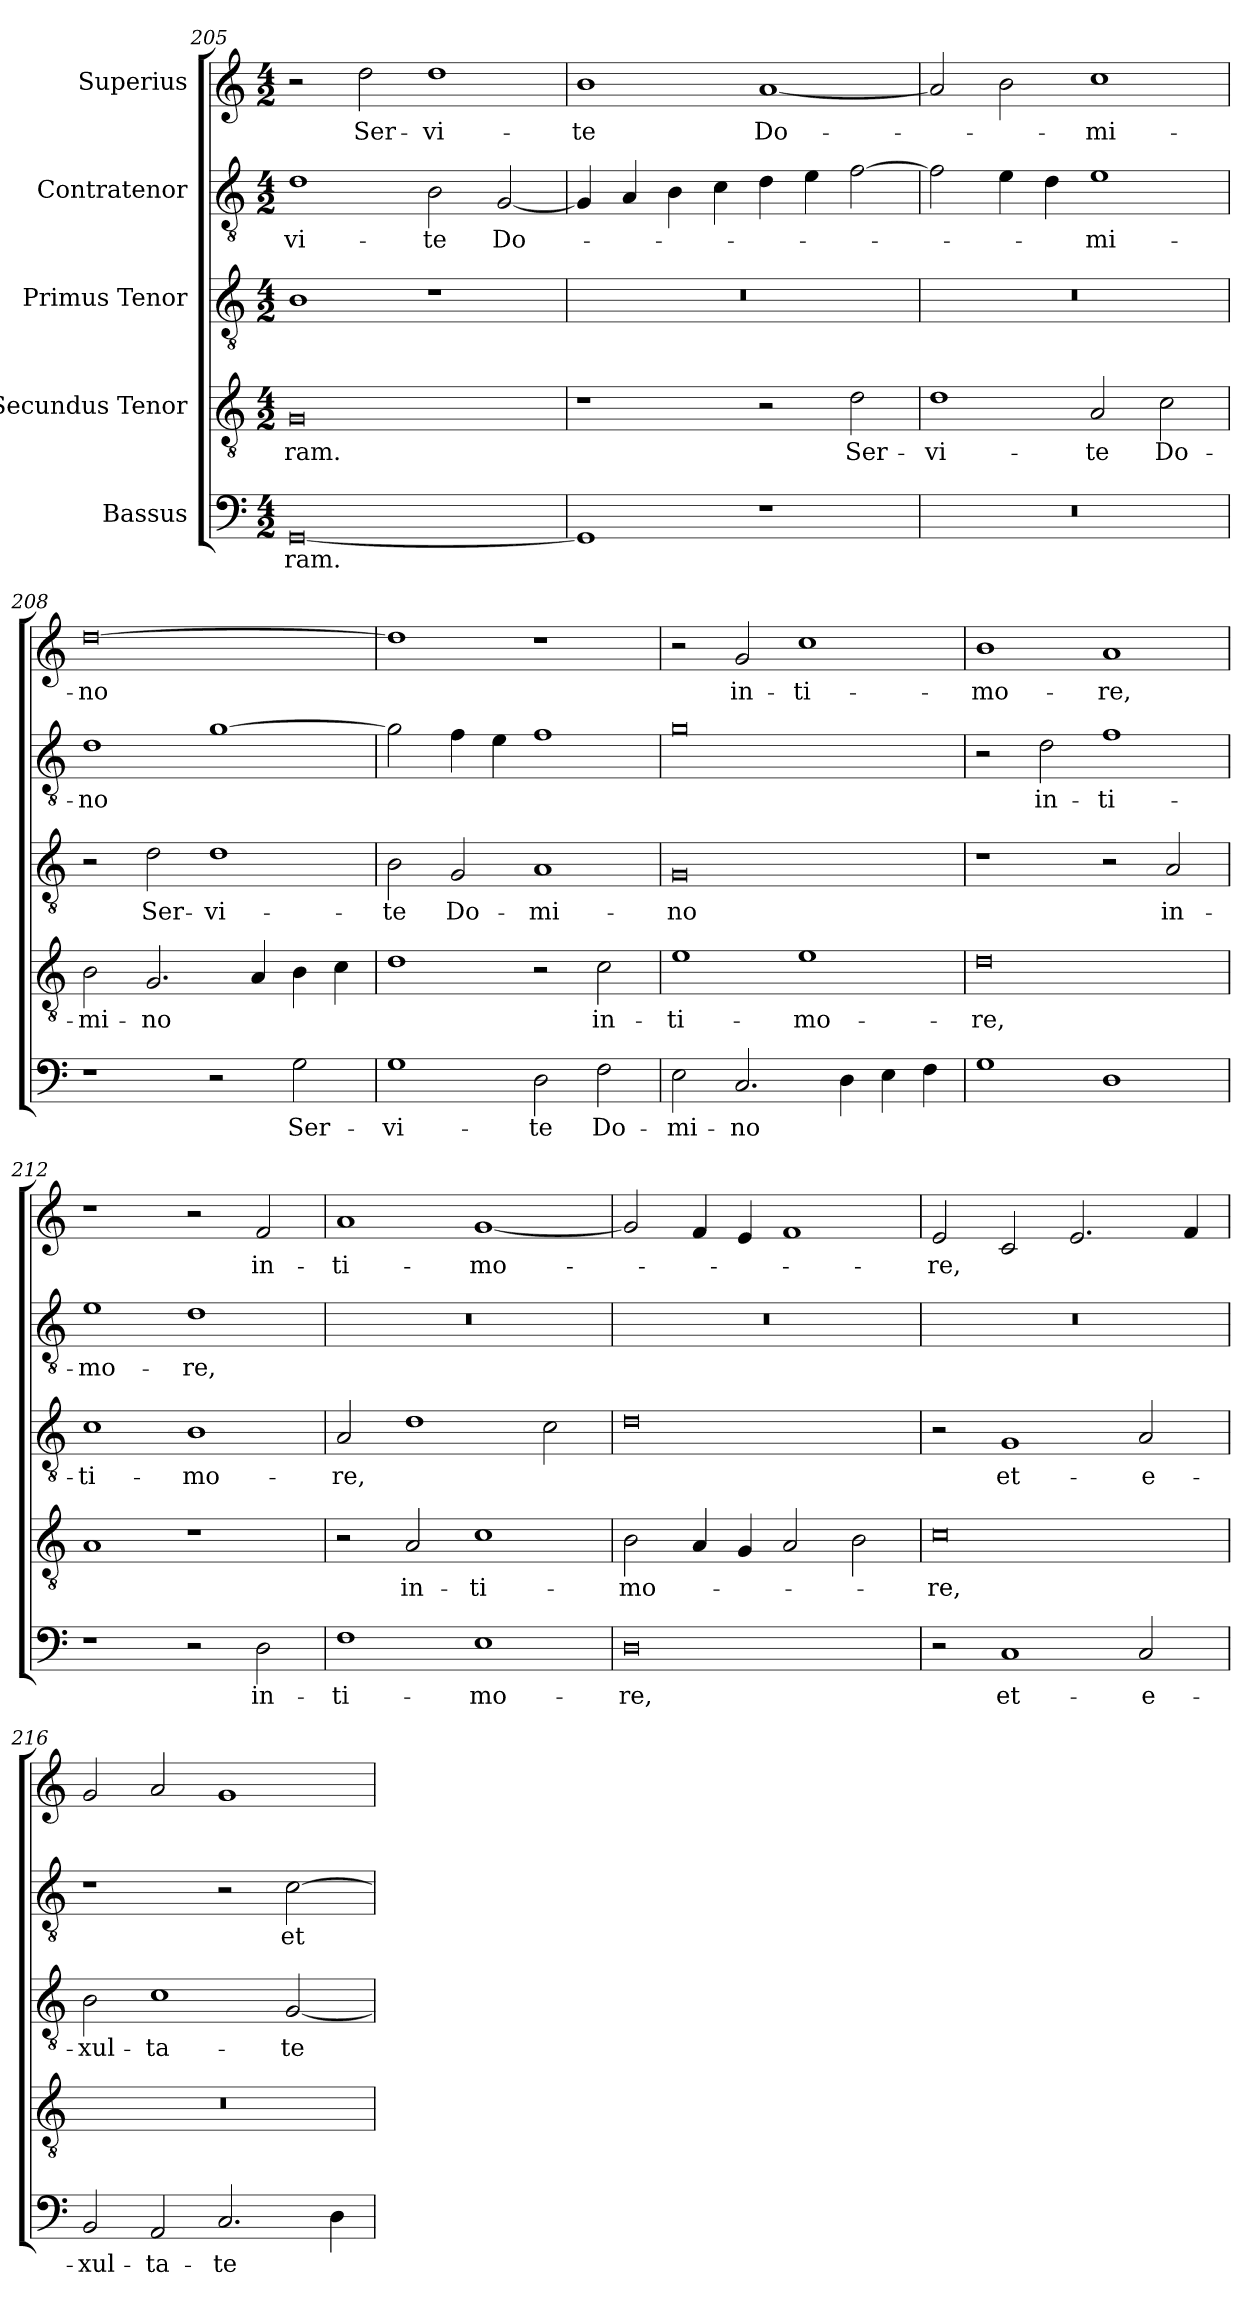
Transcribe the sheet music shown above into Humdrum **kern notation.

**kern	**text	**kern	**text	**kern	**text	**kern	**text	**kern	**text
*part5	*part5	*part4	*part4	*part3	*part3	*part2	*part2	*part1	*part1
*staff5	*staff5	*staff4	*staff4	*staff3	*staff3	*staff2	*staff2	*staff1	*staff1
*I"Bassus	*	*I"Secundus Tenor	*	*I"Primus Tenor	*	*I"Contratenor	*	*I"Superius	*
*clefF4	*	*clefGv2	*	*clefGv2	*	*clefGv2	*	*clefG2	*
*k[]	*	*k[]	*	*k[]	*	*k[]	*	*k[]	*
*M4/2	*	*M4/2	*	*M4/2	*	*M4/2	*	*M4/2	*
=205	=205	=205	=205	=205	=205	=205	=205	=205	=205
[0GG/	-ram.	0G/	-ram.	1B\	.	1d\	-vi-	2r	.
.	.	.	.	.	.	.	.	2dd\	Ser-
.	.	.	.	1r	.	2B\	-te	1dd\	-vi-
.	.	.	.	.	.	[2G/	Do-	.	.
=206	=206	=206	=206	=206	=206	=206	=206	=206	=206
1GG/]	.	1r	.	0r	.	4G/]	.	1b\	-te
.	.	.	.	.	.	4A/	.	.	.
.	.	.	.	.	.	4B\	.	.	.
.	.	.	.	.	.	4c\	.	.	.
1r	.	2r	.	.	.	4d\	.	[1a/	Do-
.	.	.	.	.	.	4e\	.	.	.
.	.	2d\	Ser-	.	.	[2f\	.	.	.
=207	=207	=207	=207	=207	=207	=207	=207	=207	=207
0r	.	1d\	-vi-	0r	.	2f\]	.	2a/]	.
.	.	.	.	.	.	4e\	.	2b\	.
.	.	.	.	.	.	4d\	.	.	.
.	.	2A/	-te	.	.	1e\	-mi-	1cc\	-mi-
.	.	2c\	Do-	.	.	.	.	.	.
=208	=208	=208	=208	=208	=208	=208	=208	=208	=208
1r	.	2B\	-mi-	2r	.	1d\	-no	[0dd\	-no
.	.	2.G/	-no	2d\	Ser-	.	.	.	.
2r	.	.	.	1d\	-vi-	[1g\	.	.	.
.	.	4A/	.	.	.	.	.	.	.
2G\	Ser-	4B\	.	.	.	.	.	.	.
.	.	4c\	.	.	.	.	.	.	.
=209	=209	=209	=209	=209	=209	=209	=209	=209	=209
1G\	-vi-	1d\	.	2B\	-te	2g\]	.	1dd\]	.
.	.	.	.	2G/	Do-	4f\	.	.	.
.	.	.	.	.	.	4e\	.	.	.
2D\	-te	2r	.	1A/	-mi-	1f\	.	1r	.
2F\	Do-	2c\	in-	.	.	.	.	.	.
=210	=210	=210	=210	=210	=210	=210	=210	=210	=210
2E\	-mi-	1e\	ti-	0G/	-no	0g\	.	2r	.
2.C/	-no	.	.	.	.	.	.	2g/	in-
.	.	1e\	-mo-	.	.	.	.	1cc\	ti-
4D\	.	.	.	.	.	.	.	.	.
4E\	.	.	.	.	.	.	.	.	.
4F\	.	.	.	.	.	.	.	.	.
=211	=211	=211	=211	=211	=211	=211	=211	=211	=211
1G\	.	0d\	-re,	1r	.	2r	.	1b\	-mo-
.	.	.	.	.	.	2d\	in-	.	.
1D\	.	.	.	2r	.	1f\	ti-	1a/	-re,
.	.	.	.	2A/	in-	.	.	.	.
=212	=212	=212	=212	=212	=212	=212	=212	=212	=212
1r	.	1A/	.	1c\	ti-	1e\	-mo-	1r	.
2r	.	1r	.	1B\	-mo-	1d\	-re,	2r	.
2D\	in-	.	.	.	.	.	.	2f/	in-
=213	=213	=213	=213	=213	=213	=213	=213	=213	=213
1F\	ti-	2r	.	2A/	-re,	0r	.	1a/	ti-
.	.	2A/	in-	1d\	.	.	.	.	.
1E\	-mo-	1c\	ti-	.	.	.	.	[1g/	-mo-
.	.	.	.	2c\	.	.	.	.	.
=214	=214	=214	=214	=214	=214	=214	=214	=214	=214
0D\	-re,	2B\	-mo-	0d\	.	0r	.	2g/]	.
.	.	4A/	.	.	.	.	.	4f/	.
.	.	4G/	.	.	.	.	.	4e/	.
.	.	2A/	.	.	.	.	.	1f/	.
.	.	2B\	.	.	.	.	.	.	.
=215	=215	=215	=215	=215	=215	=215	=215	=215	=215
2r	.	0c\	-re,	2r	.	0r	.	2e/	-re,
1C/	et-	.	.	1G/	et-	.	.	2c/	.
.	.	.	.	.	.	.	.	2.e/	.
2C/	e-	.	.	2A/	e-	.	.	.	.
.	.	.	.	.	.	.	.	4f/	.
=216	=216	=216	=216	=216	=216	=216	=216	=216	=216
2BB/	-xul-	0r	.	2B\	-xul-	1r	.	2g/	.
2AA/	-ta-	.	.	1c\	-ta-	.	.	2a/	.
2.C/	-te	.	.	.	.	2r	.	1g/	.
.	.	.	.	[2G/	-te	[2c\	et-	.	.
4D\	.	.	.	.	.	.	.	.	.
=	=	=	=	=	=	=	=	=	=
*-	*-	*-	*-	*-	*-	*-	*-	*-	*-
